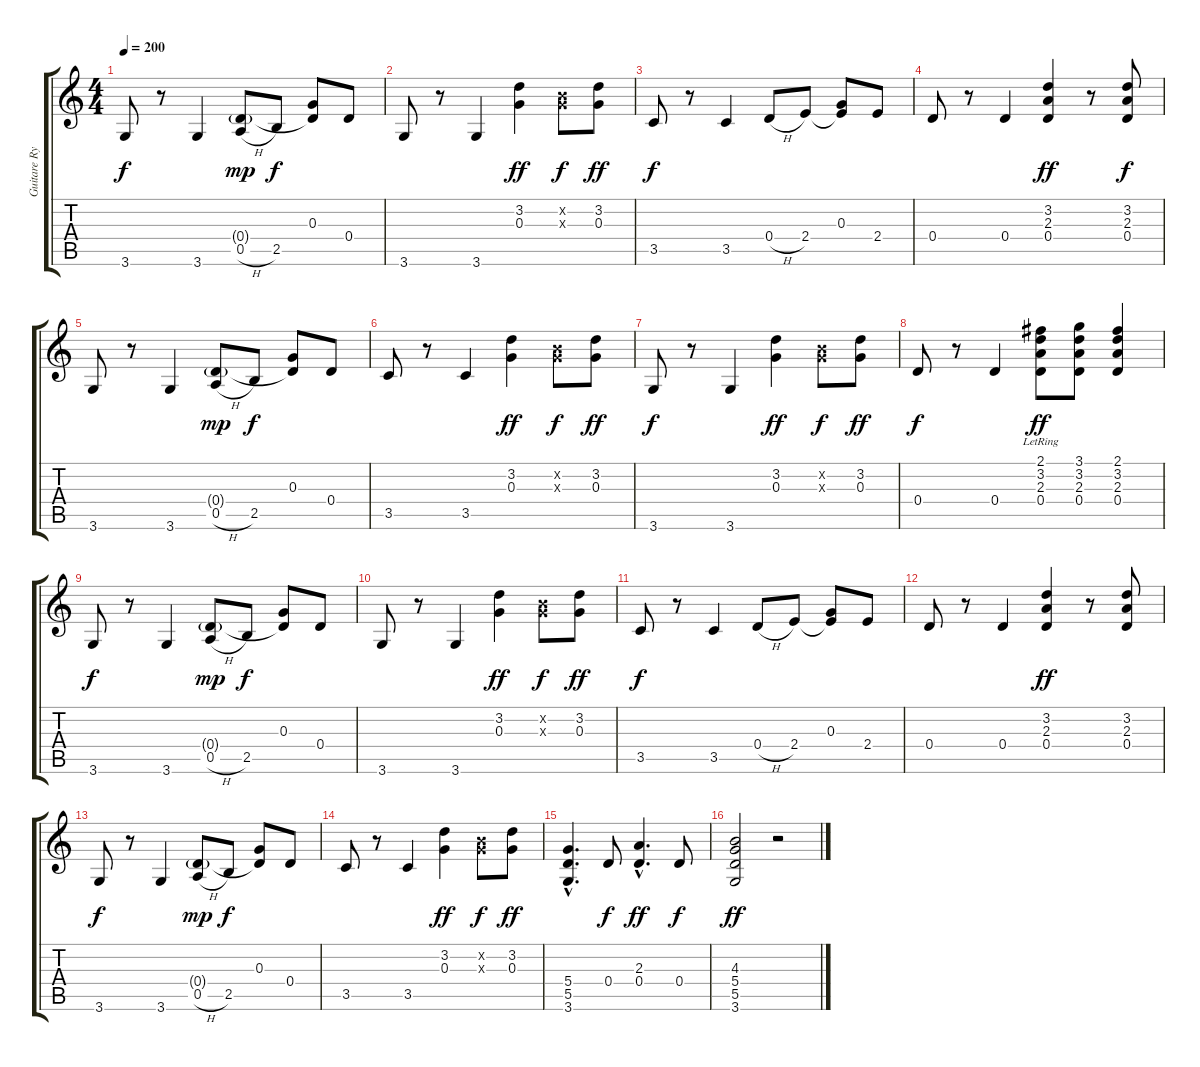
\track ("Guitare Rythme" "Guitare Ry") {instrument overdrivenguitar}
\staff {score tabs}
\tuning (E4 B3 G3 D3 A2 E2) {hide}
\ts (4 4)
\tempo 200
\clef g2
\ks c
3.6.8{dy f volume 8} r.8 3.6.4 (0.4{g} 0.5{h}).8{dy mp} 2.5.8{dy f} (0.3 0.4{t}).8 0.4.8 |
3.6.8 r.8 3.6.4 (3.2 0.3).4{dy ff} (0.2{x} 0.3{x}).8{dy f} (3.2 0.3).8{dy ff} |
3.5.8{dy f} r.8 3.5.4 0.4{h}.8 2.4.8 (0.3 2.4{t}).8 2.4.8 |
0.4.8 r.8 0.4.4 (3.2 2.3 0.4).4{dy ff} r.8 (3.2 2.3 0.4).8{dy f} |
3.6.8 r.8 3.6.4 (0.4{g} 0.5{h}).8{dy mp} 2.5.8{dy f} (0.3 0.4{t}).8 0.4.8 |
3.5.8 r.8 3.5.4 (3.2 0.3).4{dy ff} (0.2{x} 0.3{x}).8{dy f} (3.2 0.3).8{dy ff} |
3.6.8{dy f} r.8 3.6.4 (3.2 0.3).4{dy ff} (0.2{x} 0.3{x}).8{dy f} (3.2 0.3).8{dy ff} |
0.4.8{dy f} r.8 0.4.4 (2.1 3.2{lr} 2.3 0.4).8{dy ff} (3.1 3.2 2.3 0.4).8 (2.1 3.2 2.3 0.4).4 |
3.6.8{dy f} r.8 3.6.4 (0.4{g} 0.5{h}).8{dy mp} 2.5.8{dy f} (0.3 0.4{t}).8 0.4.8 |
3.6.8 r.8 3.6.4 (3.2 0.3).4{dy ff} (0.2{x} 0.3{x}).8{dy f} (3.2 0.3).8{dy ff} |
3.5.8{dy f} r.8 3.5.4 0.4{h}.8 2.4.8 (0.3 2.4{t}).8 2.4.8 |
0.4.8 r.8 0.4.4 (3.2 2.3 0.4).4{dy ff} r.8 (3.2 2.3 0.4).8 |
3.6.8{dy f} r.8 3.6.4 (0.4{g} 0.5{h}).8{dy mp} 2.5.8{dy f} (0.3 0.4{t}).8 0.4.8 |
3.5.8 r.8 3.5.4 (3.2 0.3).4{dy ff} (0.2{x} 0.3{x}).8{dy f} (3.2 0.3).8{dy ff} |
(5.4{hac} 5.5{hac} 3.6{hac}).4{d} 0.4.8{dy f} (2.3{hac} 0.4{hac}).4{d dy ff} 0.4.8{dy f} |
(4.3 5.4 5.5 3.6{ss}).2{dy ff} r.2
